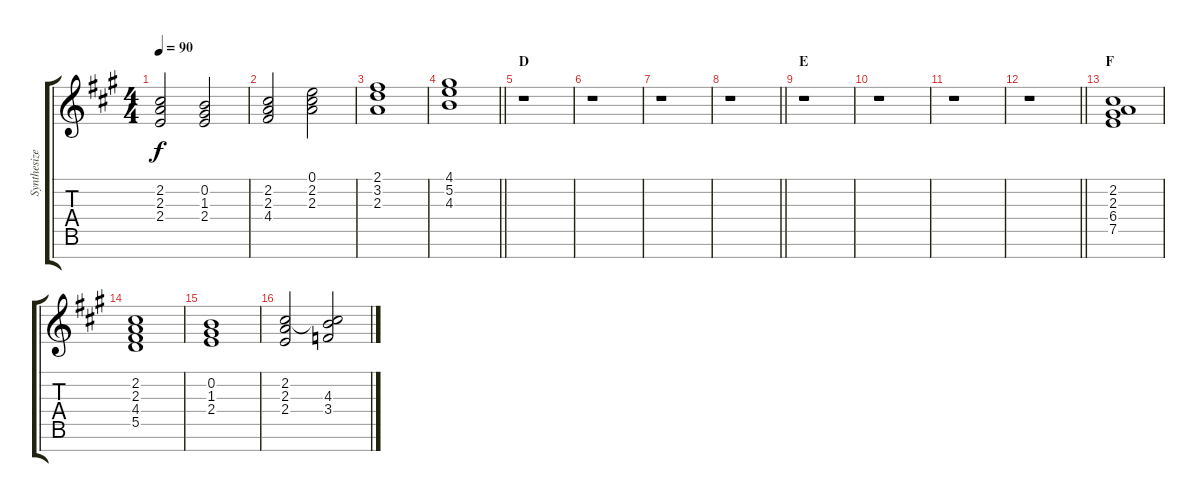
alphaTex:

\track ("Synthesizer" "Synthesize") {instrument pad2warm}
\staff {score tabs}
\tuning (E5 B4 G4 D4 A3 E3 B2) {hide}
\ts (4 4)
\tempo 90
\clef g2
\ks a
(2.2 2.3 2.4).2{dy f} (0.2 1.3 2.4).2 |
(2.2 2.3 4.4).2 (0.1 2.2 2.3).2 |
(2.1 3.2 2.3).1 |
\barLineRight lightlight
(4.1 5.2 4.3).1 |
\section ("" "D")
r.1 |
r.1 |
r.1 |
\barLineRight lightlight
r.1 |
\section ("" "E")
r.1 |
r.1 |
r.1 |
\barLineRight lightlight
r.1 |
\section ("" "F")
(2.2 2.3 6.4 7.5).1 |
(2.2 2.3 4.4 5.5).1 |
(0.2 1.3 2.4).1 |
(2.2 2.3 2.4).2 (2.2{t} 4.3 3.4).2
